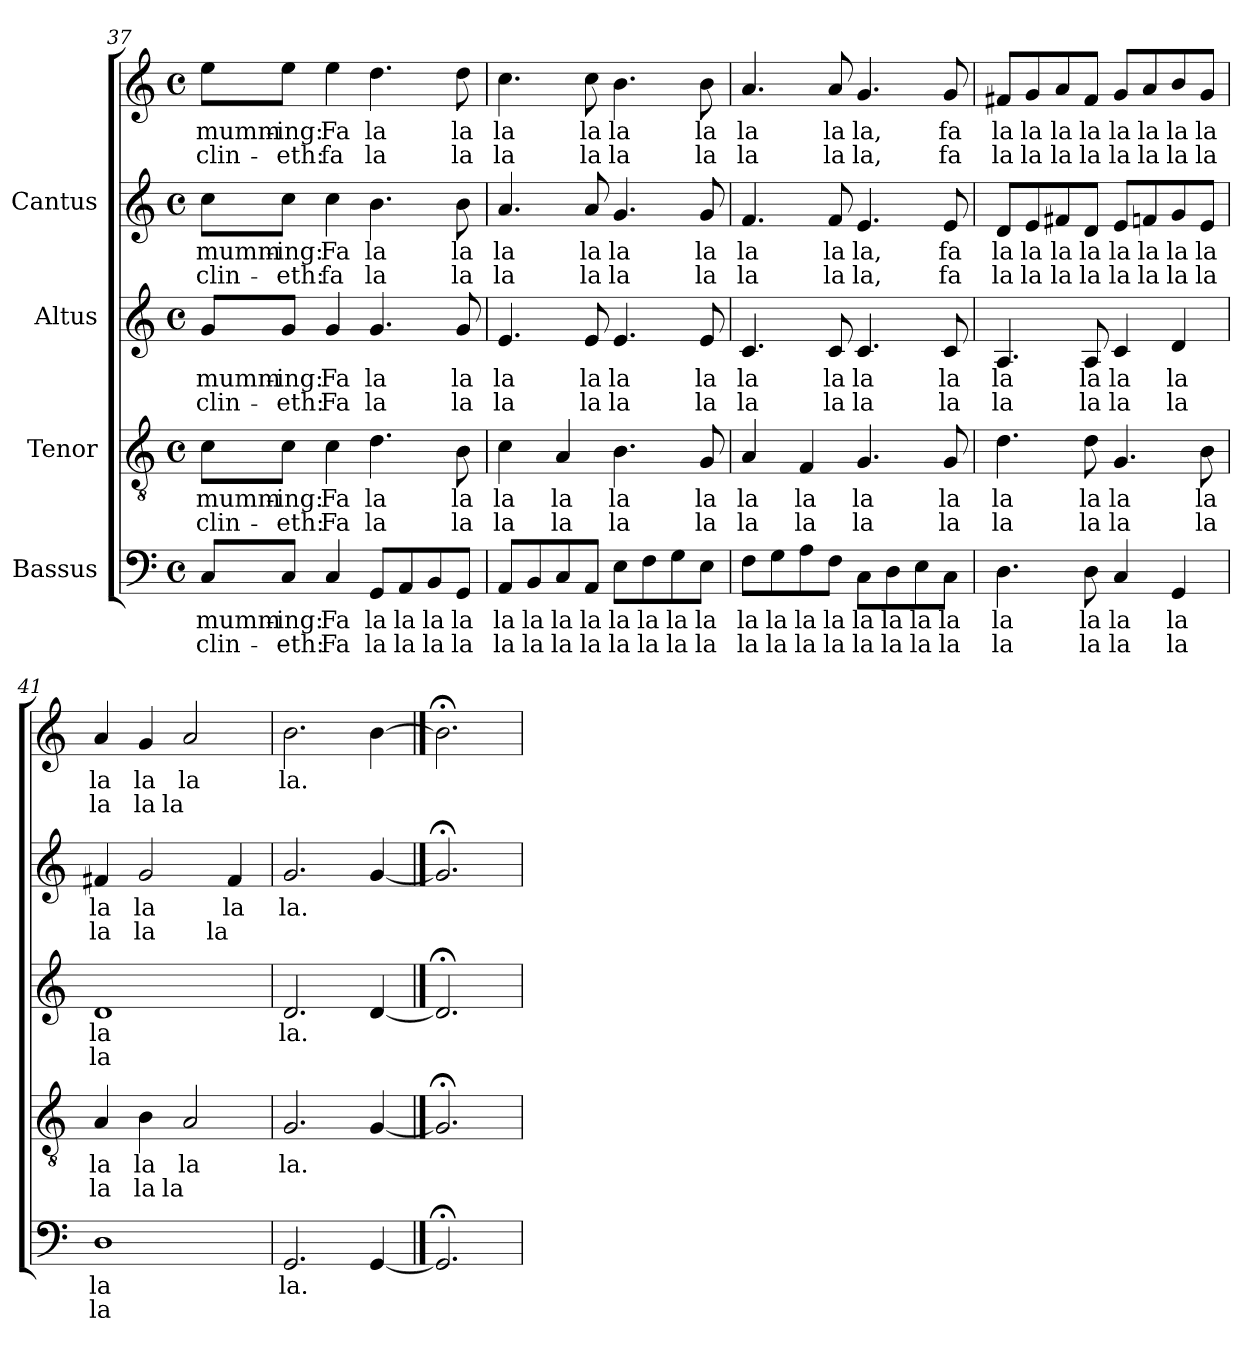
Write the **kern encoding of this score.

**kern	**text	**text	**kern	**text	**text	**kern	**text	**text	**kern	**text	**text	**kern	**text	**text
*part4	*part4	*part4	*part3	*part3	*part3	*part2	*part2	*part2	*part1	*part1	*part1	*part1	*part1	*part1
*staff5	*staff5	*staff5	*staff4	*staff4	*staff4	*staff3	*staff3	*staff3	*staff2	*staff2	*staff2	*staff1	*staff1	*staff1
*I"Bassus	*	*	*I"Tenor	*	*	*I"Altus	*	*	*I"Cantus	*	*	*	*	*
*clefF4	*	*	*clefGv2	*	*	*clefG2	*	*	*clefG2	*	*	*clefG2	*	*
*M4/4	*	*	*M4/4	*	*	*M4/4	*	*	*M4/4	*	*	*M4/4	*	*
*met(c)	*	*	*met(c)	*	*	*met(c)	*	*	*met(c)	*	*	*met(c)	*	*
=37	=37	=37	=37	=37	=37	=37	=37	=37	=37	=37	=37	=37	=37	=37
!	!LO:LY:b:cj	!LO:LY:b:cj	!	!LO:LY:b:cj	!LO:LY:b:cj	!	!LO:LY:b:cj	!LO:LY:b:cj	!	!LO:LY:b:cj	!LO:LY:b:cj	!	!LO:LY:b:cj	!LO:LY:b:cj
8C/L	-mumm-	-clin-	8c\L	-mumm-	-clin-	8g/L	-mumm-	-clin-	8cc\L	mumm-	-clin-	8ee\L	-mumm-	-clin-
!	!LO:LY:b:cj	!LO:LY:b:cj	!	!LO:LY:b:cj	!LO:LY:b:cj	!	!LO:LY:b:cj	!LO:LY:b:cj	!	!LO:LY:b:cj	!LO:LY:b:cj	!	!LO:LY:b:cj	!LO:LY:b:cj
8C/J	-ing:	eth:	8c\J	-ing:	eth:	8g/J	-ing:	eth:	8cc\J	-ing:	eth:	8ee\J	-ing:	eth:
!	!LO:LY:b:cj	!LO:LY:b:cj	!	!LO:LY:b:cj	!LO:LY:b:cj	!	!LO:LY:b:cj	!LO:LY:b:cj	!	!LO:LY:b:cj	!LO:LY:b:cj	!	!LO:LY:b:cj	!LO:LY:b:cj
4C/	Fa	Fa	4c\	Fa	Fa	4g/	Fa	Fa	4cc\	Fa	fa	4ee\	Fa	fa
!	!LO:LY:b:cj	!LO:LY:b:cj	!	!LO:LY:b:cj	!LO:LY:b:cj	!	!LO:LY:b:cj	!LO:LY:b:cj	!	!LO:LY:b:cj	!LO:LY:b:cj	!	!LO:LY:b:cj	!LO:LY:b:cj
8GG/L	la	la	4.d\	la	la	4.g/	la	la	4.b\	la	la	4.dd\	la	la
!	!LO:LY:b:cj	!LO:LY:b:cj	!	!	!	!	!	!	!	!	!	!	!	!
8AA/	la	la	.	.	.	.	.	.	.	.	.	.	.	.
!	!LO:LY:b:cj	!LO:LY:b:cj	!	!	!	!	!	!	!	!	!	!	!	!
8BB/	la	la	.	.	.	.	.	.	.	.	.	.	.	.
!	!LO:LY:b:cj	!LO:LY:b:cj	!	!LO:LY:b:cj	!LO:LY:b:cj	!	!LO:LY:b:cj	!LO:LY:b:cj	!	!LO:LY:b:cj	!LO:LY:b:cj	!	!LO:LY:b:cj	!LO:LY:b:cj
8GG/J	la	la	8B\	la	la	8g/	la	la	8b\	la	la	8dd\	la	la
!!LO:LB:g=z
=38	=38	=38	=38	=38	=38	=38	=38	=38	=38	=38	=38	=38	=38	=38
!	!LO:LY:b:cj	!LO:LY:b:cj	!	!LO:LY:b:cj	!LO:LY:b:cj	!	!LO:LY:b:cj	!LO:LY:b:cj	!	!LO:LY:b:cj	!LO:LY:b:cj	!	!LO:LY:b:cj	!LO:LY:b:cj
8AA/L	la	la	4c\	la	la	4.e/	la	la	4.a/	la	la	4.cc\	la	la
!	!LO:LY:b:cj	!LO:LY:b:cj	!	!	!	!	!	!	!	!	!	!	!	!
8BB/	la	la	.	.	.	.	.	.	.	.	.	.	.	.
!	!LO:LY:b:cj	!LO:LY:b:cj	!	!LO:LY:b:cj	!LO:LY:b:cj	!	!	!	!	!	!	!	!	!
8C/	la	la	4A/	la	la	.	.	.	.	.	.	.	.	.
!	!LO:LY:b:cj	!LO:LY:b:cj	!	!	!	!	!LO:LY:b:cj	!LO:LY:b:cj	!	!LO:LY:b:cj	!LO:LY:b:cj	!	!LO:LY:b:cj	!LO:LY:b:cj
8AA/J	la	la	.	.	.	8e/	la	la	8a/	la	la	8cc\	la	la
!	!LO:LY:b:cj	!LO:LY:b:cj	!	!LO:LY:b:cj	!LO:LY:b:cj	!	!LO:LY:b:cj	!LO:LY:b:cj	!	!LO:LY:b:cj	!LO:LY:b:cj	!	!LO:LY:b:cj	!LO:LY:b:cj
8E\L	la	la	4.B\	la	la	4.e/	la	la	4.g/	la	la	4.b\	la	la
!	!LO:LY:b:cj	!LO:LY:b:cj	!	!	!	!	!	!	!	!	!	!	!	!
8F\	la	la	.	.	.	.	.	.	.	.	.	.	.	.
!	!LO:LY:b:cj	!LO:LY:b:cj	!	!	!	!	!	!	!	!	!	!	!	!
8G\	la	la	.	.	.	.	.	.	.	.	.	.	.	.
!	!LO:LY:b:cj	!LO:LY:b:cj	!	!LO:LY:b:cj	!LO:LY:b:cj	!	!LO:LY:b:cj	!LO:LY:b:cj	!	!LO:LY:b:cj	!LO:LY:b:cj	!	!LO:LY:b:cj	!LO:LY:b:cj
8E\J	la	la	8G/	la	la	8e/	la	la	8g/	la	la	8b\	la	la
=39	=39	=39	=39	=39	=39	=39	=39	=39	=39	=39	=39	=39	=39	=39
!	!LO:LY:b:cj	!LO:LY:b:cj	!	!LO:LY:b:cj	!LO:LY:b:cj	!	!LO:LY:b:cj	!LO:LY:b:cj	!	!LO:LY:b:cj	!LO:LY:b:cj	!	!LO:LY:b:cj	!LO:LY:b:cj
8F\L	la	la	4A/	la	la	4.c/	la	la	4.f/	la	la	4.a/	la	la
!	!LO:LY:b:cj	!LO:LY:b:cj	!	!	!	!	!	!	!	!	!	!	!	!
8G\	la	la	.	.	.	.	.	.	.	.	.	.	.	.
!	!LO:LY:b:cj	!LO:LY:b:cj	!	!LO:LY:b:cj	!LO:LY:b:cj	!	!	!	!	!	!	!	!	!
8A\	la	la	4F/	la	la	.	.	.	.	.	.	.	.	.
!	!LO:LY:b:cj	!LO:LY:b:cj	!	!	!	!	!LO:LY:b:cj	!LO:LY:b:cj	!	!LO:LY:b:cj	!LO:LY:b:cj	!	!LO:LY:b:cj	!LO:LY:b:cj
8F\J	la	la	.	.	.	8c/	la	la	8f/	la	la	8a/	la	la
!	!LO:LY:b:cj	!LO:LY:b:cj	!	!LO:LY:b:cj	!LO:LY:b:cj	!	!LO:LY:b:cj	!LO:LY:b:cj	!	!LO:LY:b:cj	!LO:LY:b:cj	!	!LO:LY:b:cj	!LO:LY:b:cj
8C\L	la	la	4.G/	la	la	4.c/	la	la	4.e/	la,	la,	4.g/	la,	la,
!	!LO:LY:b:cj	!LO:LY:b:cj	!	!	!	!	!	!	!	!	!	!	!	!
8D\	la	la	.	.	.	.	.	.	.	.	.	.	.	.
!	!LO:LY:b:cj	!LO:LY:b:cj	!	!	!	!	!	!	!	!	!	!	!	!
8E\	la	la	.	.	.	.	.	.	.	.	.	.	.	.
!	!LO:LY:b:cj	!LO:LY:b:cj	!	!LO:LY:b:cj	!LO:LY:b:cj	!	!LO:LY:b:cj	!LO:LY:b:cj	!	!LO:LY:b:cj	!LO:LY:b:cj	!	!LO:LY:b:cj	!LO:LY:b:cj
8C\J	la	la	8G/	la	la	8c/	la	la	8e/	fa	fa	8g/	fa	fa
=40	=40	=40	=40	=40	=40	=40	=40	=40	=40	=40	=40	=40	=40	=40
!	!LO:LY:b:cj	!LO:LY:b:cj	!	!LO:LY:b:cj	!LO:LY:b:cj	!	!LO:LY:b:cj	!LO:LY:b:cj	!	!LO:LY:b:cj	!LO:LY:b:cj	!	!LO:LY:b:cj	!LO:LY:b:cj
4.D\	la	la	4.d\	la	la	4.A/	la	la	8d/L	la	la	8f#X/L	la	la
!	!	!	!	!	!	!	!	!	!	!LO:LY:b:cj	!LO:LY:b:cj	!	!LO:LY:b:cj	!LO:LY:b:cj
.	.	.	.	.	.	.	.	.	8e/	la	la	8g/	la	la
!	!	!	!	!	!	!	!	!	!	!LO:LY:b:cj	!LO:LY:b:cj	!	!LO:LY:b:cj	!LO:LY:b:cj
.	.	.	.	.	.	.	.	.	8f#X/	la	la	8a/	la	la
!	!LO:LY:b:cj	!LO:LY:b:cj	!	!LO:LY:b:cj	!LO:LY:b:cj	!	!LO:LY:b:cj	!LO:LY:b:cj	!	!LO:LY:b:cj	!LO:LY:b:cj	!	!LO:LY:b:cj	!LO:LY:b:cj
8D\	la	la	8d\	la	la	8A/	la	la	8d/J	la	la	8f#/J	la	la
!	!LO:LY:b:cj	!LO:LY:b:cj	!	!LO:LY:b:cj	!LO:LY:b:cj	!	!LO:LY:b:cj	!LO:LY:b:cj	!	!LO:LY:b:cj	!LO:LY:b:cj	!	!LO:LY:b:cj	!LO:LY:b:cj
4C/	la	la	4.G/	la	la	4c/	la	la	8e/L	la	la	8g/L	la	la
!	!	!	!	!	!	!	!	!	!	!LO:LY:b:cj	!LO:LY:b:cj	!	!LO:LY:b:cj	!LO:LY:b:cj
.	.	.	.	.	.	.	.	.	8fn/	la	la	8a/	la	la
!	!LO:LY:b:cj	!LO:LY:b:cj	!	!	!	!	!LO:LY:b:cj	!LO:LY:b:cj	!	!LO:LY:b:cj	!LO:LY:b:cj	!	!LO:LY:b:cj	!LO:LY:b:cj
4GG/	la	la	.	.	.	4d/	la	la	8g/	la	la	8b/	la	la
!	!	!	!	!LO:LY:b:cj	!LO:LY:b:cj	!	!	!	!	!LO:LY:b:cj	!LO:LY:b:cj	!	!LO:LY:b:cj	!LO:LY:b:cj
.	.	.	8B\	la	la	.	.	.	8e/J	la	la	8g/J	la	la
=41	=41	=41	=41	=41	=41	=41	=41	=41	=41	=41	=41	=41	=41	=41
!	!LO:LY:b:cj	!LO:LY:b:cj	!	!LO:LY:b:cj	!LO:LY:b:cj	!	!LO:LY:b:cj	!LO:LY:b:cj	!	!LO:LY:b:cj	!LO:LY:b:cj	!	!LO:LY:b:cj	!LO:LY:b:cj
1D	la	la	4A/	la	la	1d	la	la	4f#X/	la	la	4a/	la	la
!	!	!	!	!LO:LY:b:cj	!LO:LY:b:cj	!	!	!	!	!LO:LY:b:cj	!LO:LY:b:cj	!	!LO:LY:b:cj	!LO:LY:b:cj
.	.	.	4B\	la	la	.	.	.	2g/	la	la	4g/	la	la
!	!	!	!	!LO:LY:b:cj	!LO:LY:b:cj	!	!	!	!	!	!	!	!LO:LY:b:cj	!LO:LY:b:cj
.	.	.	2A/	la	la	.	.	.	.	.	.	2a/	la	la
!	!	!	!	!	!	!	!	!	!	!LO:LY:b:cj	!LO:LY:b:cj	!	!	!
.	.	.	.	.	.	.	.	.	4f#/	la	la	.	.	.
!!LO:PB:g=z
=42	=42	=42	=42	=42	=42	=42	=42	=42	=42	=42	=42	=42	=42	=42
!	!LO:LY:b:cj	!	!	!LO:LY:b:cj	!	!	!LO:LY:b:cj	!	!	!LO:LY:b:cj	!	!	!LO:LY:b:cj	!
2.GG/	la.	.	2.G/	la.	.	2.d/	la.	.	2.g/	la.	.	2.b\	la.	.
[4GG	.	.	[4G	.	.	[4d	.	.	[4g	.	.	[4b	.	.
==43	==43	==43	==43	==43	==43	==43	==43	==43	==43	==43	==43	==43	==43	==43
2.GG;<]	.	.	2.G;<]	.	.	2.d;<]	.	.	2.g;<]	.	.	2.b;<]	.	.
=	=	=	=	=	=	=	=	=	=	=	=	=	=	=
*-	*-	*-	*-	*-	*-	*-	*-	*-	*-	*-	*-	*-	*-	*-
